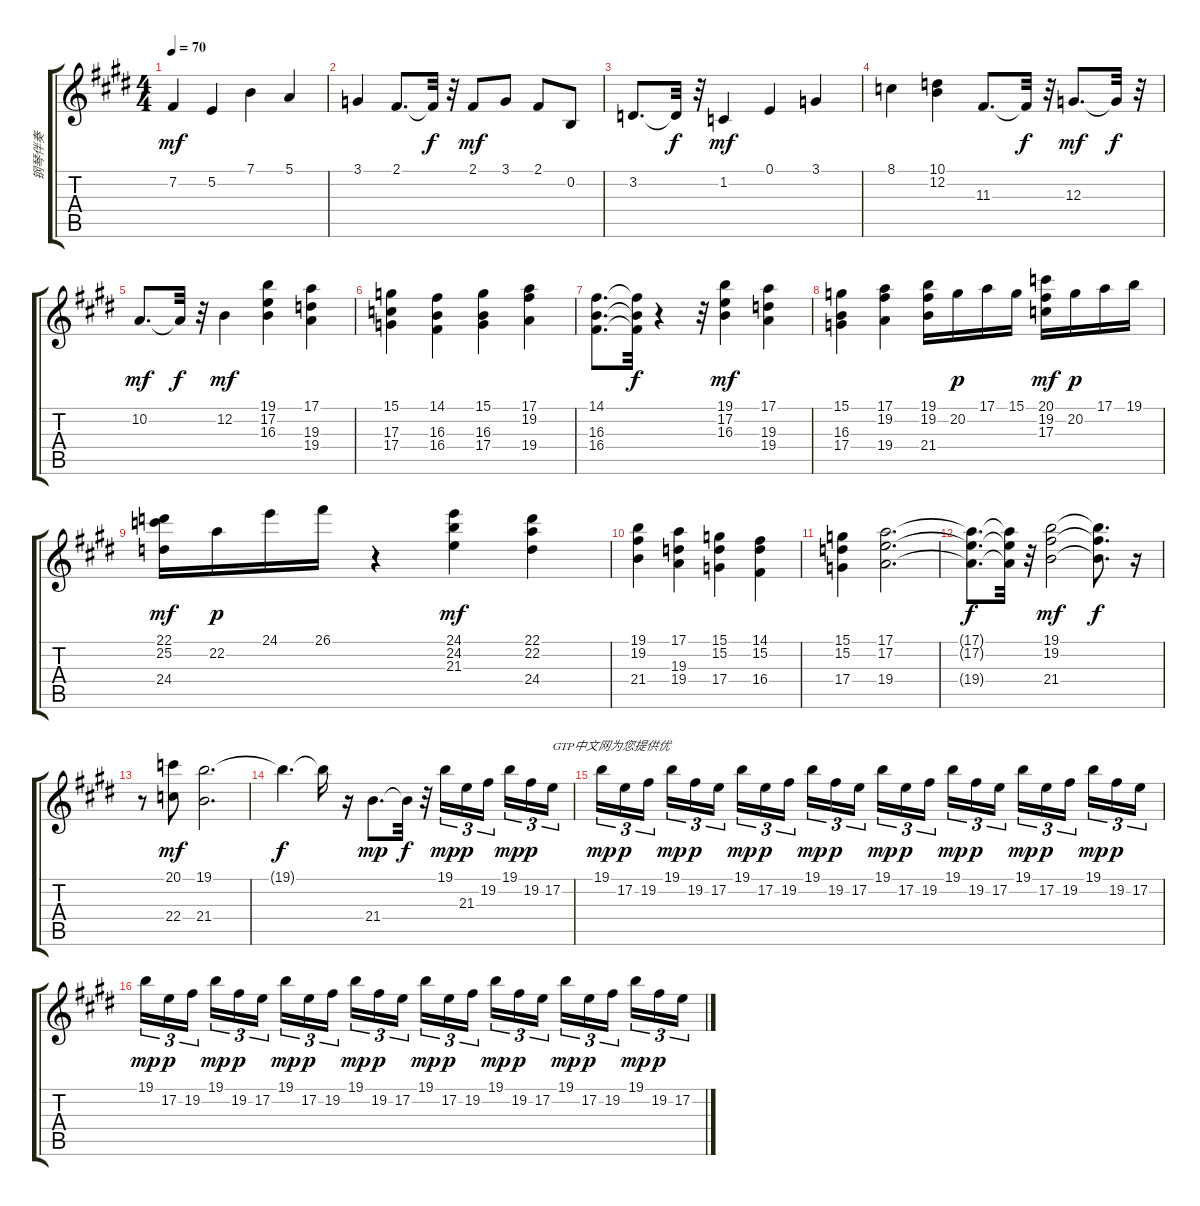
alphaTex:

\track ("钢琴伴奏" "钢琴伴奏") {instrument electricgrandpiano}
\staff {score tabs}
\tuning (E4 B3 G3 D3 A2 E2) {hide}
\ts (4 4)
\tempo 70
\clef g2
\ks e
7.2.4{dy mf} 5.2.4 7.1.4 5.1.4 |
3.1.4 2.1.8{d} 2.1{t}.32{dy f} r.32 2.1.8{dy mf} 3.1.8 2.1.8 0.2.8 |
3.2.8{d} 3.2{t}.32{dy f} r.32 1.2.4{dy mf} 0.1.4 3.1.4 |
8.1.4 (10.1 12.2).4 11.3.8{d} 11.3{t}.32{dy f} r.32 12.3.8{d dy mf} 12.3{t}.32{dy f} r.32 |
10.2.8{d dy mf} 10.2{t}.32{dy f} r.32 12.2.4{dy mf} (19.1 17.2 16.3).4 (17.1 19.3 19.4).4 |
(15.1 17.3 17.4).4 (14.1 16.3 16.4).4 (15.1 16.3 17.4).4 (17.1 19.2 19.4).4 |
(14.1 16.3 16.4).8{d} (14.1{t} 16.3{t} 16.4{t}).32{dy f} r.4 r.32 (19.1 17.2 16.3).4{dy mf} (17.1 19.3 19.4).4 |
(15.1 16.3 17.4).4 (17.1 19.2 19.4).4 (19.1 19.2 21.4).16 20.2.16{dy p} 17.1.16 15.1.16 (20.1 19.2 17.3).16{dy mf} 20.2.16{dy p} 17.1.16 19.1.16 |
(22.1 25.2 24.4).16{dy mf} 22.2.16{dy p} 24.1.16 26.1.16 r.4 (24.1 24.2 21.3).4{dy mf} (22.1 22.2 24.4).4 |
(19.1 19.2 21.4).4 (17.1 19.3 19.4).4 (15.1 15.2 17.4).4 (14.1 15.2 16.4).4 |
(15.1 15.2 17.4).4 (17.1 17.2 19.4).2{d} |
(17.1{t} 17.2{t} 19.4{t}).8{d dy f} (17.1{t} 17.2{t} 19.4{t}).32 r.32 (19.1 19.2 21.4).2{dy mf} (19.1{t} 19.2{t} 21.4{t}).8{d dy f} r.16 |
r.8 (20.1 22.4).8{dy mf} (19.1 21.4).2{d} |
19.1{t}.4{d dy f} 19.1{t}.16 r.16 21.4.8{d dy mp} 21.4{t}.32{dy f} r.32 19.1.16{tu (3 2) dy mp} 21.3.16{tu (3 2) dy p} 19.2.16{tu (3 2) beam splitsecondary} 19.1.16{tu (3 2) dy mp} 19.2.16{tu (3 2) dy p} 17.2.16{tu (3 2) txt "GTP中文网为您提供优"} |
19.1.16{tu (3 2) dy mp} 17.2.16{tu (3 2) dy p} 19.2.16{tu (3 2) beam splitsecondary} 19.1.16{tu (3 2) dy mp} 19.2.16{tu (3 2) dy p} 17.2.16{tu (3 2)} 19.1.16{tu (3 2) dy mp} 17.2.16{tu (3 2) dy p} 19.2.16{tu (3 2) beam splitsecondary} 19.1.16{tu (3 2) dy mp} 19.2.16{tu (3 2) dy p} 17.2.16{tu (3 2)} 19.1.16{tu (3 2) dy mp} 17.2.16{tu (3 2) dy p} 19.2.16{tu (3 2) beam splitsecondary} 19.1.16{tu (3 2) dy mp} 19.2.16{tu (3 2) dy p} 17.2.16{tu (3 2)} 19.1.16{tu (3 2) dy mp} 17.2.16{tu (3 2) dy p} 19.2.16{tu (3 2) beam splitsecondary} 19.1.16{tu (3 2) dy mp} 19.2.16{tu (3 2) dy p} 17.2.16{tu (3 2)} |
19.1.16{tu (3 2) dy mp} 17.2.16{tu (3 2) dy p} 19.2.16{tu (3 2) beam splitsecondary} 19.1.16{tu (3 2) dy mp} 19.2.16{tu (3 2) dy p} 17.2.16{tu (3 2)} 19.1.16{tu (3 2) dy mp} 17.2.16{tu (3 2) dy p} 19.2.16{tu (3 2) beam splitsecondary} 19.1.16{tu (3 2) dy mp} 19.2.16{tu (3 2) dy p} 17.2.16{tu (3 2)} 19.1.16{tu (3 2) dy mp} 17.2.16{tu (3 2) dy p} 19.2.16{tu (3 2) beam splitsecondary} 19.1.16{tu (3 2) dy mp} 19.2.16{tu (3 2) dy p} 17.2.16{tu (3 2)} 19.1.16{tu (3 2) dy mp} 17.2.16{tu (3 2) dy p} 19.2.16{tu (3 2) beam splitsecondary} 19.1.16{tu (3 2) dy mp} 19.2.16{tu (3 2) dy p} 17.2.16{tu (3 2)}
